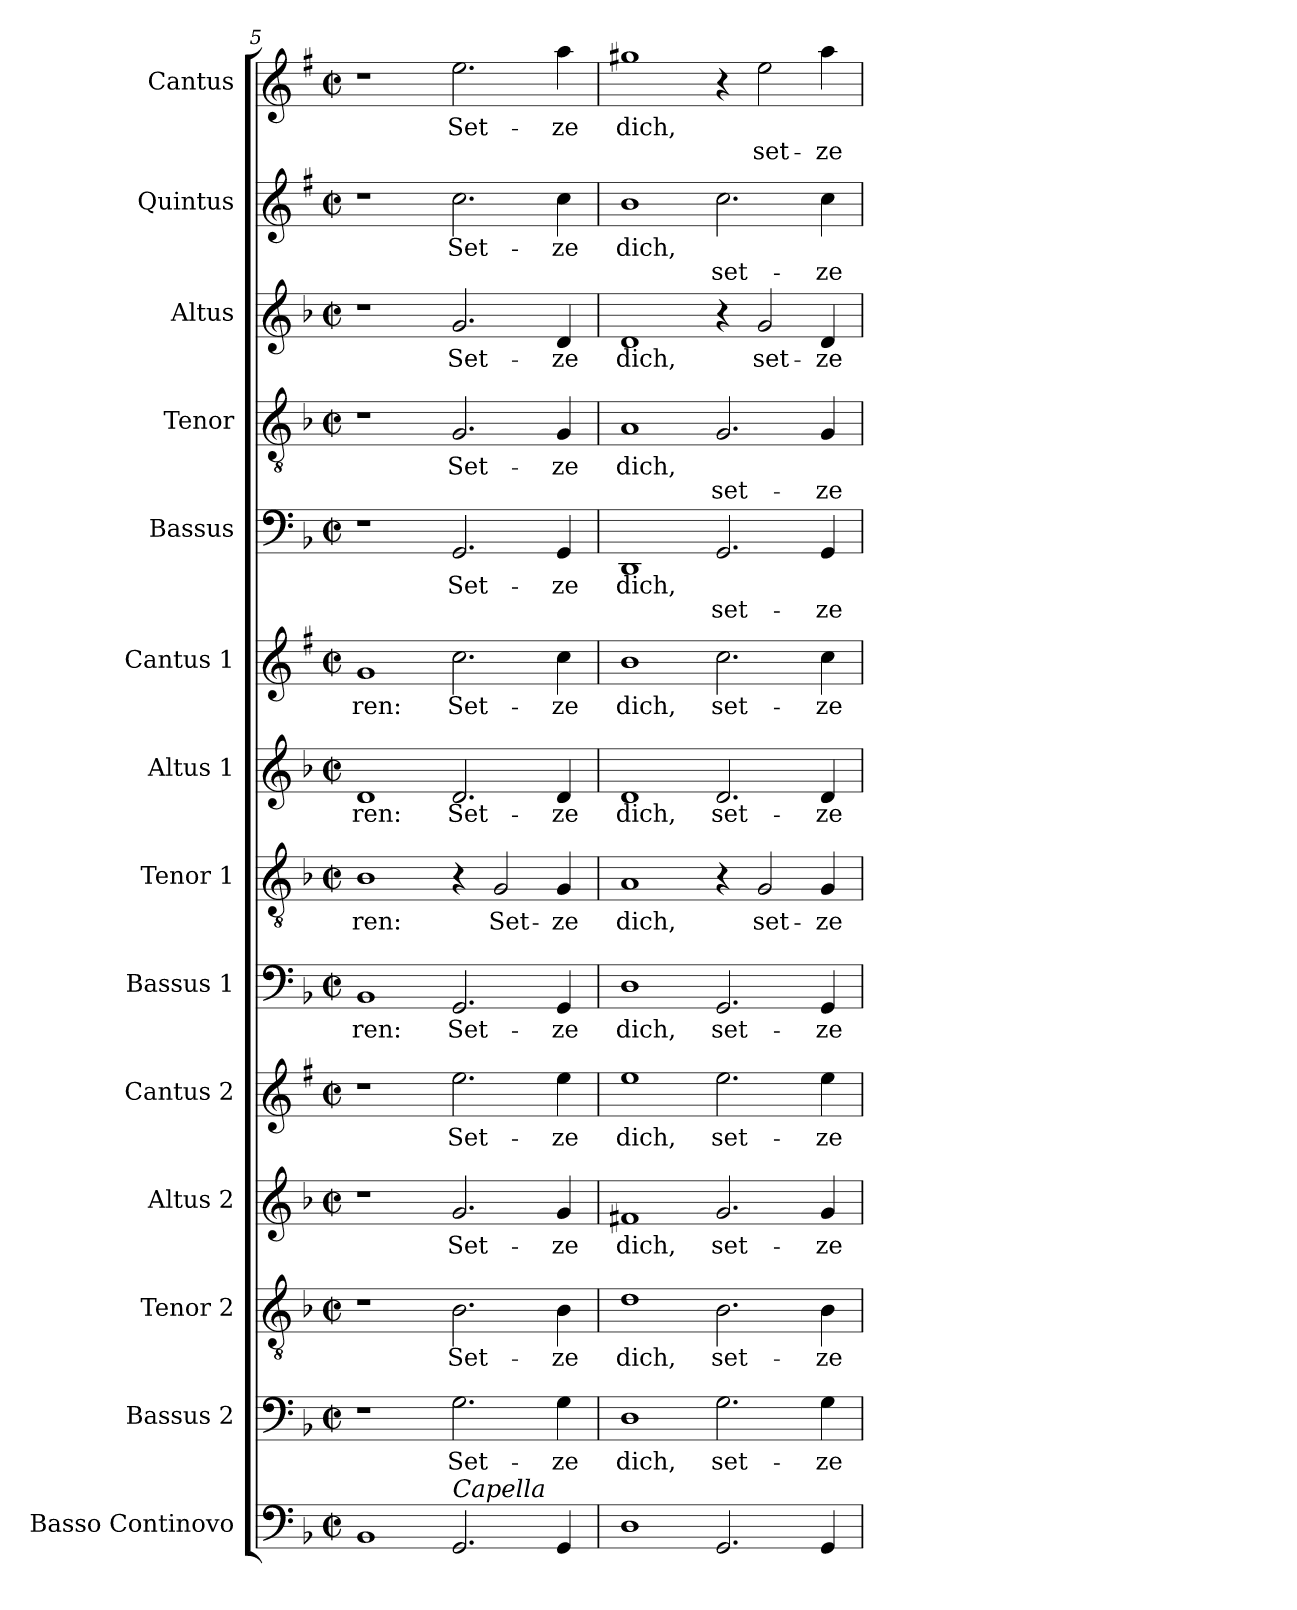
**kern	**kern	**text	**kern	**text	**kern	**text	**kern	**text	**kern	**text	**kern	**text	**kern	**text	**kern	**text	**kern	**text	**text	**kern	**text	**text	**kern	**text	**kern	**text	**text	**kern	**text	**text
*part14	*part13	*part13	*part12	*part12	*part11	*part11	*part10	*part10	*part9	*part9	*part8	*part8	*part7	*part7	*part6	*part6	*part5	*part5	*part5	*part4	*part4	*part4	*part3	*part3	*part2	*part2	*part2	*part1	*part1	*part1
*staff14	*staff13	*staff13	*staff12	*staff12	*staff11	*staff11	*staff10	*staff10	*staff9	*staff9	*staff8	*staff8	*staff7	*staff7	*staff6	*staff6	*staff5	*staff5	*staff5	*staff4	*staff4	*staff4	*staff3	*staff3	*staff2	*staff2	*staff2	*staff1	*staff1	*staff1
*I"Basso Continovo	*I"Bassus 2	*	*I"Tenor 2	*	*I"Altus 2	*	*I"Cantus 2	*	*I"Bassus 1	*	*I"Tenor 1	*	*I"Altus 1	*	*I"Cantus 1	*	*I"Bassus	*	*	*I"Tenor	*	*	*I"Altus	*	*I"Quintus	*	*	*I"Cantus	*	*
*I'Basso Continovo	*I'Bassus 2	*	*I'Tenor 2	*	*I'Altus 2	*	*I'Cantus 2	*	*I'Bassus 1	*	*I'Tenor 1	*	*I'Altus 1	*	*I'Cantus 1	*	*I'Bassus	*	*	*I'Tenor	*	*	*I'Altus	*	*I'Quintus	*	*	*I'Cantus	*	*
*clefF4	*clefF4	*	*clefGv2	*	*clefG2	*	*clefG2	*	*clefF4	*	*clefGv2	*	*clefG2	*	*clefG2	*	*clefF4	*	*	*clefGv2	*	*	*clefG2	*	*clefG2	*	*	*clefG2	*	*
*	*	*	*	*	*	*	*ITrd1c2	*	*	*	*	*	*	*	*ITrd1c2	*	*	*	*	*	*	*	*	*	*ITrd1c2	*	*	*ITrd1c2	*	*
*k[b-]	*k[b-]	*	*k[b-]	*	*k[b-]	*	*k[b-]	*	*k[b-]	*	*k[b-]	*	*k[b-]	*	*k[b-]	*	*k[b-]	*	*	*k[b-]	*	*	*k[b-]	*	*k[b-]	*	*	*k[b-]	*	*
*F:	*F:	*	*F:	*	*F:	*	*F:	*	*F:	*	*F:	*	*F:	*	*F:	*	*F:	*	*	*F:	*	*	*F:	*	*F:	*	*	*F:	*	*
*M4/2	*M4/2	*	*M4/2	*	*M4/2	*	*M4/2	*	*M4/2	*	*M4/2	*	*M4/2	*	*M4/2	*	*M4/2	*	*	*M4/2	*	*	*M4/2	*	*M4/2	*	*	*M4/2	*	*
*met(c|)	*met(c|)	*	*met(c|)	*	*met(c|)	*	*met(c|)	*	*met(c|)	*	*met(c|)	*	*met(c|)	*	*met(c|)	*	*met(c|)	*	*	*met(c|)	*	*	*met(c|)	*	*met(c|)	*	*	*met(c|)	*	*
=5	=5	=5	=5	=5	=5	=5	=5	=5	=5	=5	=5	=5	=5	=5	=5	=5	=5	=5	=5	=5	=5	=5	=5	=5	=5	=5	=5	=5	=5	=5
!	!	!	!	!	!	!	!	!	!	!LO:LY:b	!	!LO:LY:b	!	!LO:LY:b	!	!LO:LY:b	!	!	!	!	!	!	!	!	!	!	!	!	!	!
1BB-	1r	.	1r	.	1r	.	1r	.	1BB-	-ren:	1B-	ren:	1d	ren:	1f	ren:	1r	.	.	1r	.	.	1r	.	1r	.	.	1r	.	.
!LO:TX:a:i:t=Capella	!	!	!	!	!	!	!	!	!	!	!	!	!	!	!	!	!	!	!	!	!	!	!	!	!	!	!	!	!	!
!	!	!LO:LY:b	!	!LO:LY:b	!	!LO:LY:b	!	!LO:LY:b	!	!LO:LY:b	!	!	!	!LO:LY:b	!	!LO:LY:b	!	!LO:LY:b	!	!	!LO:LY:b	!	!	!LO:LY:b	!	!LO:LY:b	!	!	!LO:LY:b	!
2.GG	2.G	Set-	2.B-	Set-	2.g	Set-	2.dd	Set-	2.GG	Set-	4r	.	2.d	Set-	2.b-	Set-	2.GG	Set-	.	2.G	Set-	.	2.g	Set-	2.b-	Set-	.	2.dd	Set-	.
!	!	!	!	!	!	!	!	!	!	!	!	!LO:LY:b	!	!	!	!	!	!	!	!	!	!	!	!	!	!	!	!	!	!
.	.	.	.	.	.	.	.	.	.	.	2G	Set-	.	.	.	.	.	.	.	.	.	.	.	.	.	.	.	.	.	.
!	!	!LO:LY:b	!	!LO:LY:b	!	!LO:LY:b	!	!LO:LY:b	!	!LO:LY:b	!	!LO:LY:b	!	!LO:LY:b	!	!LO:LY:b	!	!LO:LY:b	!	!	!LO:LY:b	!	!	!LO:LY:b	!	!LO:LY:b	!	!	!LO:LY:b	!
4GG	4G	-ze	4B-	-ze	4g	-ze	4dd	-ze	4GG	-ze	4G	-ze	4d	-ze	4b-	-ze	4GG	-ze	.	4G	-ze	.	4d	-ze	4b-	-ze	.	4gg	-ze	.
=6	=6	=6	=6	=6	=6	=6	=6	=6	=6	=6	=6	=6	=6	=6	=6	=6	=6	=6	=6	=6	=6	=6	=6	=6	=6	=6	=6	=6	=6	=6
!	!	!LO:LY:b	!	!LO:LY:b	!	!LO:LY:b	!	!LO:LY:b	!	!LO:LY:b	!	!LO:LY:b	!	!LO:LY:b	!	!LO:LY:b	!	!LO:LY:b	!	!	!LO:LY:b	!	!	!LO:LY:b	!	!LO:LY:b	!	!	!LO:LY:b	!
1D	1D	dich,	1d	dich,	1f#X	dich,	1dd	dich,	1D	dich,	1A	dich,	1d	dich,	1a	dich,	1DD	dich,	.	1A	dich,	.	1d	dich,	1a	dich,	.	1ff#X	dich,	.
!	!	!LO:LY:b	!	!LO:LY:b	!	!LO:LY:b	!	!LO:LY:b	!	!LO:LY:b	!	!	!	!LO:LY:b	!	!LO:LY:b	!	!	!LO:LY:b	!	!	!LO:LY:b	!	!	!	!	!LO:LY:b	!	!	!
2.GG	2.G	set-	2.B-	set-	2.g	set-	2.dd	set-	2.GG	set-	4r	.	2.d	set-	2.b-	set-	2.GG	.	set-	2.G	.	set-	4r	.	2.b-	.	set-	4r	.	.
!	!	!	!	!	!	!	!	!	!	!	!	!LO:LY:b	!	!	!	!	!	!	!	!	!	!	!	!LO:LY:b	!	!	!	!	!	!LO:LY:b
.	.	.	.	.	.	.	.	.	.	.	2G	set-	.	.	.	.	.	.	.	.	.	.	2g	set-	.	.	.	2dd	.	set-
!	!	!LO:LY:b	!	!LO:LY:b	!	!LO:LY:b	!	!LO:LY:b	!	!LO:LY:b	!	!LO:LY:b	!	!LO:LY:b	!	!LO:LY:b	!	!	!LO:LY:b	!	!	!LO:LY:b	!	!LO:LY:b	!	!	!LO:LY:b	!	!	!LO:LY:b
4GG	4G	-ze	4B-	-ze	4g	-ze	4dd	-ze	4GG	-ze	4G	-ze	4d	-ze	4b-	-ze	4GG	.	-ze	4G	.	-ze	4d	-ze	4b-	.	-ze	4gg	.	-ze
=	=	=	=	=	=	=	=	=	=	=	=	=	=	=	=	=	=	=	=	=	=	=	=	=	=	=	=	=	=	=
*-	*-	*-	*-	*-	*-	*-	*-	*-	*-	*-	*-	*-	*-	*-	*-	*-	*-	*-	*-	*-	*-	*-	*-	*-	*-	*-	*-	*-	*-	*-
